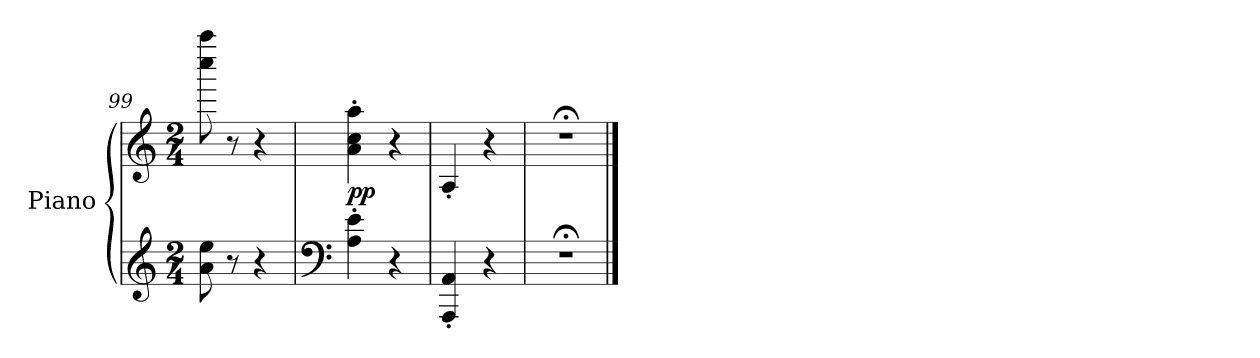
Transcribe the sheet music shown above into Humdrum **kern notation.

**kern	**kern	**dynam
*part1	*part1	*part1
*staff2	*staff1	*staff1/2
*I"Piano	*	*
*I'Pno.	*	*
*clefG2	*clefG2	*
*k[]	*k[]	*
*M2/4	*M2/4	*
=99	=99	=99
8a\ 8ee\	8cccc\ 8aaaa\	.
8r	8r	.
4r	4r	.
=100	=100	=100
*clefF4	*	*
!	!	!LO:DY:b
4A\' 4e\'	4a\' 4cc\' 4aa\'	pp
4r	4r	.
=101	=101	=101
4AAA/' 4AA/'	4A'/	.
4r	4r	.
=102	=102	=102
2r;<	2r;<	.
==	==	==
*-	*-	*-
